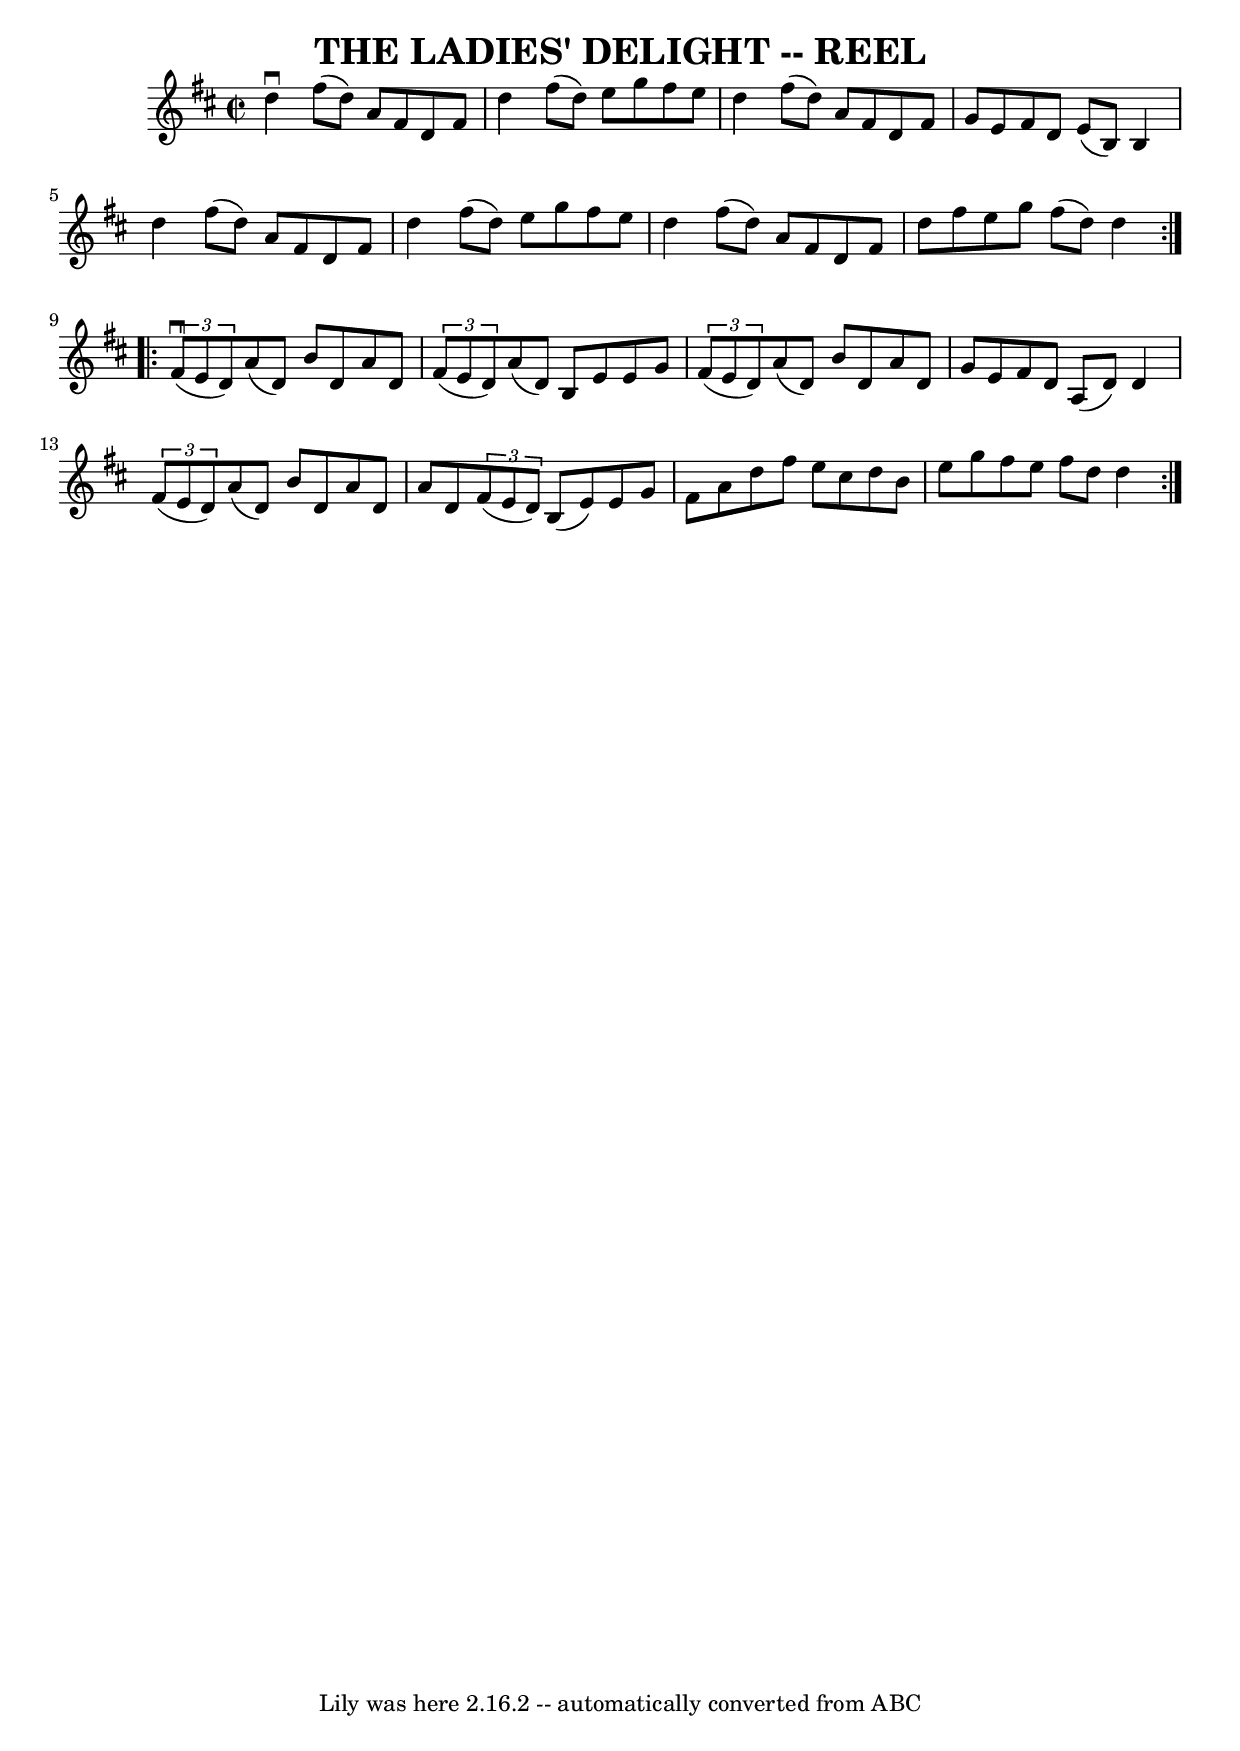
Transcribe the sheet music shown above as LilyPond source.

\version "2.16.2"
\include "Mammoth.ily"
\header {
  %% book = "Ryan's Mammoth Collection of Fiddle Tunes"
  crossRefNumber = "1"
  footnotes = ""
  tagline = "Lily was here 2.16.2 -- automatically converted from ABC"
  title = "THE LADIES' DELIGHT -- REEL"

}
voicedefault =  {


  \override Staff.TimeSignature #'style = #'C
  \time 2/2 
  \key d \major
  
  \repeat volta 2 {
    d''4^\downbow fis''8 (d''8 
    ) a'8 fis'8 d'8 fis'8    |
    d''4 fis''8 (d''8)   
    e''8 g''8 fis''8 e''8    |
    d''4 fis''8 (d''8) a'8  
    fis'8 d'8 fis'8    |
    g'8 e'8 fis'8 d'8 e'8 (b8) b4        |
    d''4 fis''8 (d''8) a'8 fis'8 d'8    
    fis'8    |
    d''4 fis''8 (d''8) e''8 g''8 fis''8    
    e''8    |
    d''4 fis''8 (d''8) a'8 fis'8 d'8 fis'8   
    |
    d''8 fis''8 e''8 g''8 fis''8 (d''8) d''4    
  }   
  
  \repeat volta 2 {
    \times 2/3 { fis'8 (^\downbow e'8 d'8) 
	       } a'8 
    (d'8) b'8 d'8 a'8 d'8    |
    \times 2/3 { fis'8 (
		 e'8 d'8) 
	       } a'8 (d'8) b8 e'8 e'8 g'8    |
    
    \times 2/3 { fis'8 (e'8 d'8) 
	       } a'8 (d'8) b'8 d'8 a'8 
    d'8    |
    g'8 e'8 fis'8 d'8 a8 (d'8) d'4        
    |
    \times 2/3 { fis'8 (e'8 d'8) 
	       } a'8 (d'8) b'8    
    d'8 a'8 d'8    |
    a'8 d'8    \times 2/3 { fis'8 (e'8    
			    d'8) 
			  } b8 (e'8) e'8 g'8    |
    fis'8 a'8 d''8    
    fis''8 e''8 cis''8 d''8 b'8    |
    e''8 g''8 fis''8    
    e''8 fis''8 d''8 d''4    
  }   

}

\score{
  <<

    \context Staff="default"
    {
      \voicedefault 
      
    }

  >>
  \layout {
    
  }
  \midi {
  }

}
